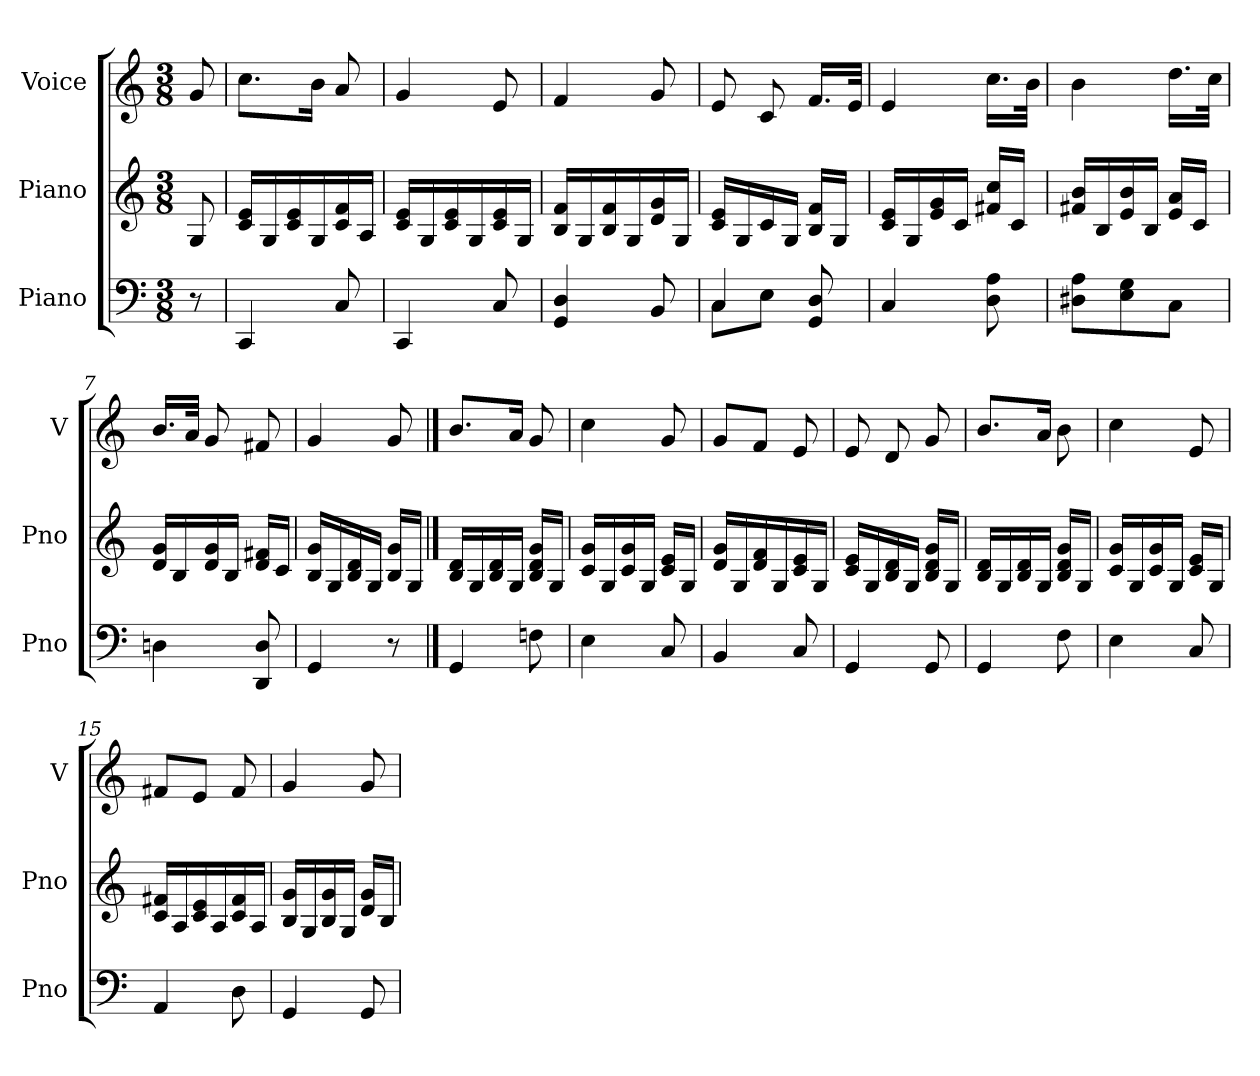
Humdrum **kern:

**kern	**kern	**kern
*part3	*part2	*part1
*staff3	*staff2	*staff1
*I"Piano	*I"Piano	*I"Voice
*I'Pno	*I'Pno	*I'V
*clefF4	*clefG2	*clefG2
*k[]	*k[]	*k[]
*M3/8	*M3/8	*M3/8
*MM64	*MM64	*MM64
=	=	=
8r	8G/	8g/
=1	=1	=1
4CC/	16c/ 16e/LL	8.cc\L
.	16G/	.
.	16c/ 16e/	.
.	16G/	16b\Jk
8C/	16c/ 16f/	8a/
.	16A/JJ	.
=2	=2	=2
4CC/	16c/ 16e/LL	4g/
.	16G/	.
.	16c/ 16e/	.
.	16G/	.
8C/	16c/ 16e/	8e/
.	16G/JJ	.
=3	=3	=3
4GG/ 4D/	16B/ 16f/LL	4f/
.	16G/	.
.	16B/ 16f/	.
.	16G/	.
8BB/	16d/ 16g/	8g/
.	16G/JJ	.
=4	=4	=4
*^	*	*
4C/	8C\L	16c/ 16e/LL	8e/
.	.	16G/	.
.	8E\J	16c/	8c/
.	.	16G/JJ	.
8GG/ 8D/	8ryy	16B/ 16f/LL	16.f/LL
.	.	16G/JJ	.
.	.	.	32e/JJk
*v	*v	*	*
=5	=5	=5
4C/	16c/ 16e/LL	4e/
.	16G/	.
.	16e/ 16g/	.
.	16c/JJ	.
8D\ 8A\	16f#X/ 16cc/LL	16.cc\LL
.	16c/JJ	.
.	.	32b\JJk
!!LO:LB:g=z
=6	=6	=6
8D#X\ 8A\L	16f#X/ 16b/LL	4b\
.	16B/	.
8E\ 8G\	16e/ 16b/	.
.	16B/JJ	.
8C\J	16e/ 16a/LL	16.dd\LL
.	16c/JJ	.
.	.	32cc\JJk
=7	=7	=7
4Dn\	16d/ 16g/LL	16.b/LL
.	16B/	.
.	.	32a/JJk
.	16d/ 16g/	8g/
.	16B/JJ	.
8DD/ 8D/	16d/ 16f#X/LL	8f#X/
.	16c/JJ	.
=8	=8	=8
4GG/	16B/ 16g/LL	4g/
.	16G/	.
.	16B/ 16d/	.
.	16G/JJ	.
8r	16B/ 16g/LL	8g/
.	16G/JJ	.
==9	==9	==9
4GG/	16B/ 16d/LL	8.b/L
.	16G/	.
.	16B/ 16d/	.
.	16G/JJ	16a/Jk
8Fn\	16B/ 16d/ 16g/LL	8g/
.	16G/JJ	.
=10	=10	=10
4E\	16c/ 16g/LL	4cc\
.	16G/	.
.	16c/ 16g/	.
.	16G/JJ	.
8C/	16c/ 16e/LL	8g/
.	16G/JJ	.
=11	=11	=11
4BB/	16d/ 16g/LL	8g/L
.	16G/	.
.	16d/ 16f/	8f/J
.	16G/	.
8C/	16c/ 16e/	8e/
.	16G/JJ	.
!!LO:LB:g=z
=12	=12	=12
4GG/	16c/ 16e/LL	8e/
.	16G/	.
.	16B/ 16d/	8d/
.	16G/JJ	.
8GG/	16B/ 16d/ 16g/LL	8g/
.	16G/JJ	.
=13	=13	=13
4GG/	16B/ 16d/LL	8.b/L
.	16G/	.
.	16B/ 16d/	.
.	16G/JJ	16a/Jk
8F\	16B/ 16d/ 16g/LL	8b\
.	16G/JJ	.
=14	=14	=14
4E\	16c/ 16g/LL	4cc\
.	16G/	.
.	16c/ 16g/	.
.	16G/JJ	.
8C/	16c/ 16e/LL	8e/
.	16G/JJ	.
=15	=15	=15
4AA/	16c/ 16f#X/LL	8f#X/L
.	16A/	.
.	16c/ 16e/	8e/J
.	16A/	.
8D\	16c/ 16f#/	8f#/
.	16A/JJ	.
=16	=16	=16
4GG/	16B/ 16g/LL	4g/
.	16G/	.
.	16B/ 16g/	.
.	16G/JJ	.
8GG/	16d/ 16g/LL	8g/
.	16B/JJ	.
=	=	=
*-	*-	*-
